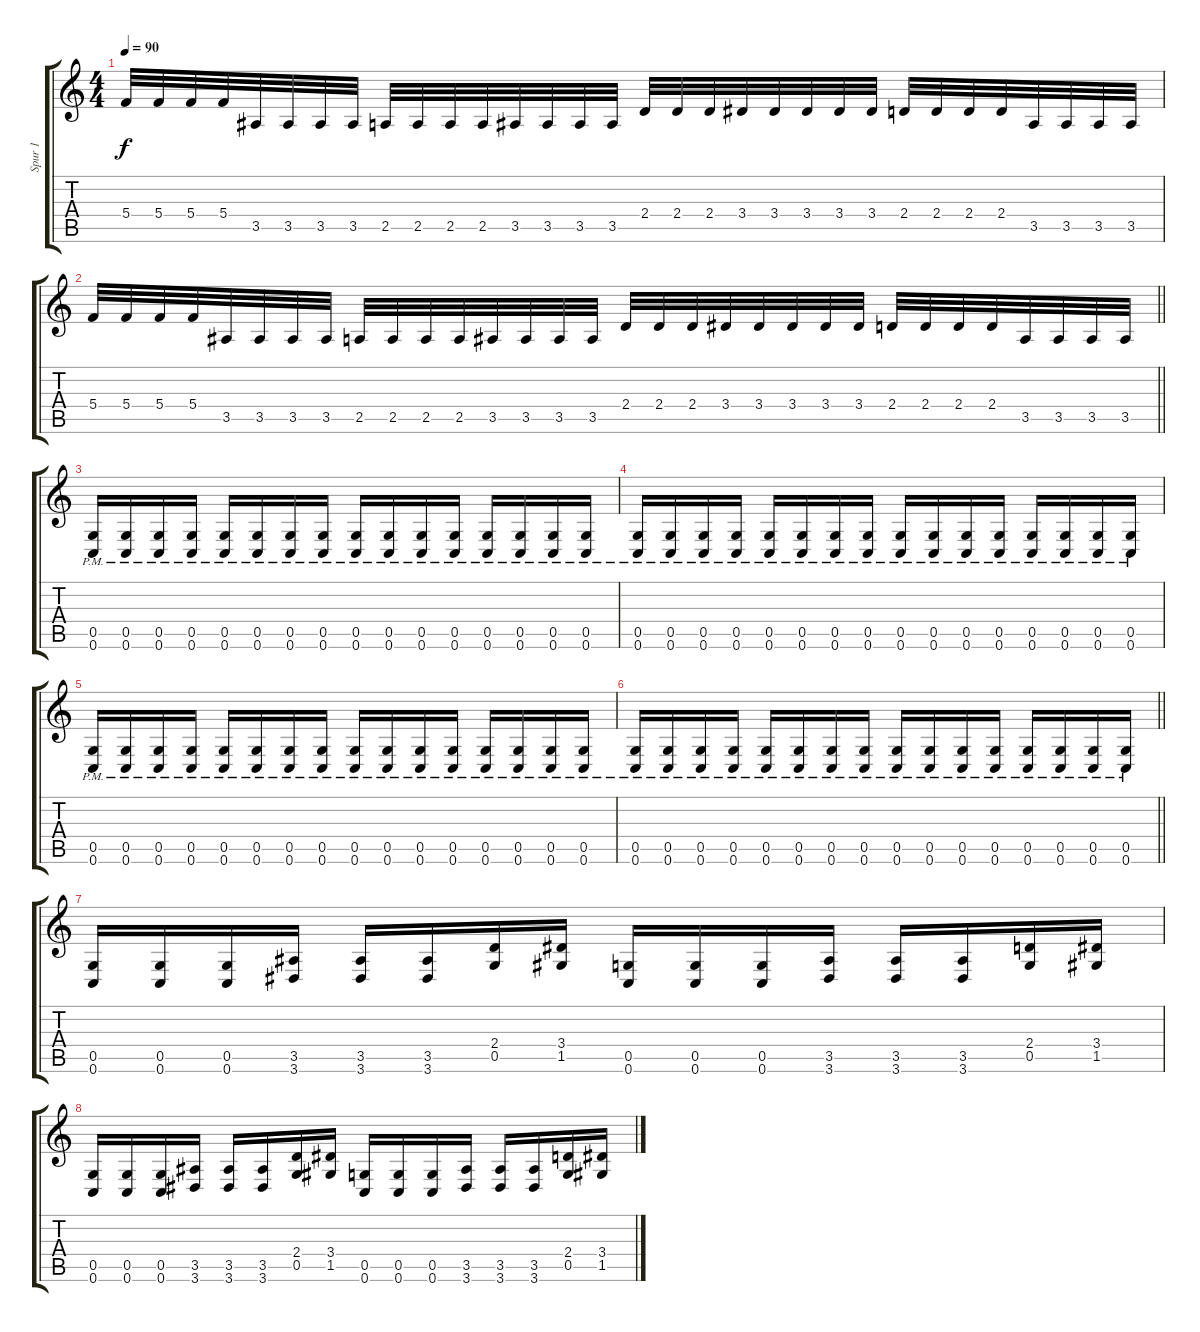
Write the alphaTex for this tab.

\track ("Spur 1" "Spur 1") {instrument distortionguitar}
\staff {score tabs}
\tuning (D4 A3 F3 C3 G2 C2) {hide}
\ts (4 4)
\tempo 90
\clef g2
\ks c
5.4.32{dy f} 5.4.32 5.4.32 5.4.32 3.5.32 3.5.32 3.5.32 3.5.32 2.5.32 2.5.32 2.5.32 2.5.32 3.5.32 3.5.32 3.5.32 3.5.32 2.4.32 2.4.32 2.4.32 3.4.32 3.4.32 3.4.32 3.4.32 3.4.32 2.4.32 2.4.32 2.4.32 2.4.32 3.5.32 3.5.32 3.5.32 3.5.32 |
\barLineRight lightlight
5.4.32 5.4.32 5.4.32 5.4.32 3.5.32 3.5.32 3.5.32 3.5.32 2.5.32 2.5.32 2.5.32 2.5.32 3.5.32 3.5.32 3.5.32 3.5.32 2.4.32 2.4.32 2.4.32 3.4.32 3.4.32 3.4.32 3.4.32 3.4.32 2.4.32 2.4.32 2.4.32 2.4.32 3.5.32 3.5.32 3.5.32 3.5.32 |
(0.5{pm} 0.6{pm}).16 (0.5{pm} 0.6{pm}).16 (0.5{pm} 0.6{pm}).16 (0.5{pm} 0.6{pm}).16 (0.5{pm} 0.6{pm}).16 (0.5{pm} 0.6{pm}).16 (0.5{pm} 0.6{pm}).16 (0.5{pm} 0.6{pm}).16 (0.5{pm} 0.6{pm}).16 (0.5{pm} 0.6{pm}).16 (0.5{pm} 0.6{pm}).16 (0.5{pm} 0.6{pm}).16 (0.5{pm} 0.6{pm}).16 (0.5{pm} 0.6{pm}).16 (0.5{pm} 0.6{pm}).16 (0.5{pm} 0.6{pm}).16 |
(0.5{pm} 0.6{pm}).16 (0.5{pm} 0.6{pm}).16 (0.5{pm} 0.6{pm}).16 (0.5{pm} 0.6{pm}).16 (0.5{pm} 0.6{pm}).16 (0.5{pm} 0.6{pm}).16 (0.5{pm} 0.6{pm}).16 (0.5{pm} 0.6{pm}).16 (0.5{pm} 0.6{pm}).16 (0.5{pm} 0.6{pm}).16 (0.5{pm} 0.6{pm}).16 (0.5{pm} 0.6{pm}).16 (0.5{pm} 0.6{pm}).16 (0.5{pm} 0.6{pm}).16 (0.5{pm} 0.6{pm}).16 (0.5{pm} 0.6{pm}).16 |
(0.5{pm} 0.6{pm}).16 (0.5{pm} 0.6{pm}).16 (0.5{pm} 0.6{pm}).16 (0.5{pm} 0.6{pm}).16 (0.5{pm} 0.6{pm}).16 (0.5{pm} 0.6{pm}).16 (0.5{pm} 0.6{pm}).16 (0.5{pm} 0.6{pm}).16 (0.5{pm} 0.6{pm}).16 (0.5{pm} 0.6{pm}).16 (0.5{pm} 0.6{pm}).16 (0.5{pm} 0.6{pm}).16 (0.5{pm} 0.6{pm}).16 (0.5{pm} 0.6{pm}).16 (0.5{pm} 0.6{pm}).16 (0.5{pm} 0.6{pm}).16 |
\barLineRight lightlight
(0.5{pm} 0.6{pm}).16 (0.5{pm} 0.6{pm}).16 (0.5{pm} 0.6{pm}).16 (0.5{pm} 0.6{pm}).16 (0.5{pm} 0.6{pm}).16 (0.5{pm} 0.6{pm}).16 (0.5{pm} 0.6{pm}).16 (0.5{pm} 0.6{pm}).16 (0.5{pm} 0.6{pm}).16 (0.5{pm} 0.6{pm}).16 (0.5{pm} 0.6{pm}).16 (0.5{pm} 0.6{pm}).16 (0.5{pm} 0.6{pm}).16 (0.5{pm} 0.6{pm}).16 (0.5{pm} 0.6{pm}).16 (0.5{pm} 0.6{pm}).16 |
(0.5 0.6).16 (0.5 0.6).16 (0.5 0.6).16 (3.5 3.6).16 (3.5 3.6).16 (3.5 3.6).16 (2.4 0.5).16 (3.4 1.5).16 (0.5 0.6).16 (0.5 0.6).16 (0.5 0.6).16 (3.5 3.6).16 (3.5 3.6).16 (3.5 3.6).16 (2.4 0.5).16 (3.4 1.5).16 |
(0.5 0.6).16 (0.5 0.6).16 (0.5 0.6).16 (3.5 3.6).16 (3.5 3.6).16 (3.5 3.6).16 (2.4 0.5).16 (3.4 1.5).16 (0.5 0.6).16 (0.5 0.6).16 (0.5 0.6).16 (3.5 3.6).16 (3.5 3.6).16 (3.5 3.6).16 (2.4 0.5).16 (3.4 1.5).16
